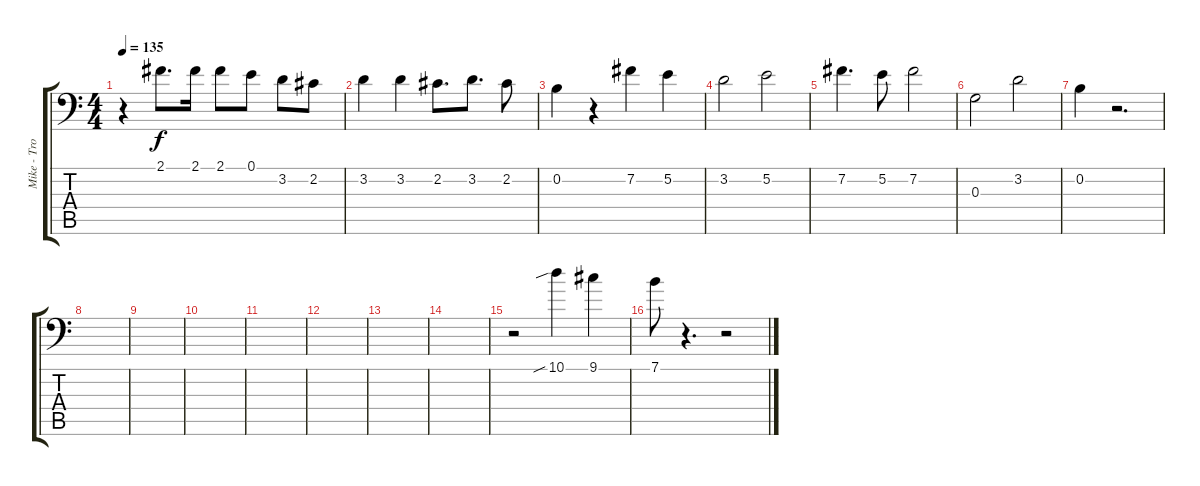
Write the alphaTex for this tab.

\track ("Mike - Trombone" "Mike - Tro") {instrument trombone}
\staff {score tabs}
\tuning (E4 B3 G3 D3 A2 A1) {hide}
\ts (4 4)
\tempo 135
\clef f4
\ks c
r.4{dy f} 2.1.8{d} 2.1.16 2.1.8 0.1.8 3.2.8 2.2.8 |
3.2.4 3.2.4 2.2.8{d} 3.2.8{d} 2.2.8 |
0.2.4 r.4 7.2.4 5.2.4 |
3.2.2 5.2.2 |
7.2.4{d} 5.2.8 7.2.2 |
0.3.2 3.2.2 |
0.2.4 r.2{d} |
|
|
|
|
|
|
|
r.2 10.1{sib}.4 9.1.4 |
7.1.8 r.4{d} r.2
